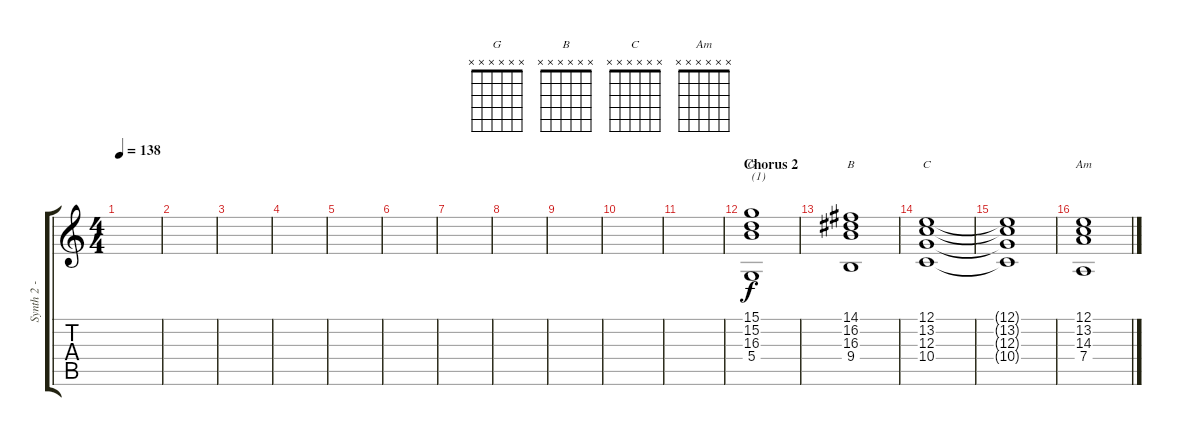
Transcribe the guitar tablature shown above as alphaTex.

\track ("Synth 2 - strings chords" "Synth 2 - ") {instrument synthstrings1}
\staff {score tabs}
\tuning (E4 B3 G3 D3 A2 E2) {hide}
\chord ("G" x x x x x x)
\chord ("B" x x x x x x)
\chord ("C" x x x x x x)
\chord ("Am" x x x x x x)
\ts (4 4)
\tempo 138
\clef g2
\ks c
|
|
|
|
|
|
|
|
|
|
|
\section ("" "Chorus 2")
(15.1 15.2 16.3 5.4).1{ch "G" txt "(1)"} |
(14.1 16.2 16.3 9.4).1{ch "B"} |
(12.1 13.2 12.3 10.4).1{ch "C"} |
(12.1{t} 13.2{t} 12.3{t} 10.4{t}).1 |
(12.1 13.2 14.3 7.4).1{ch "Am"}
